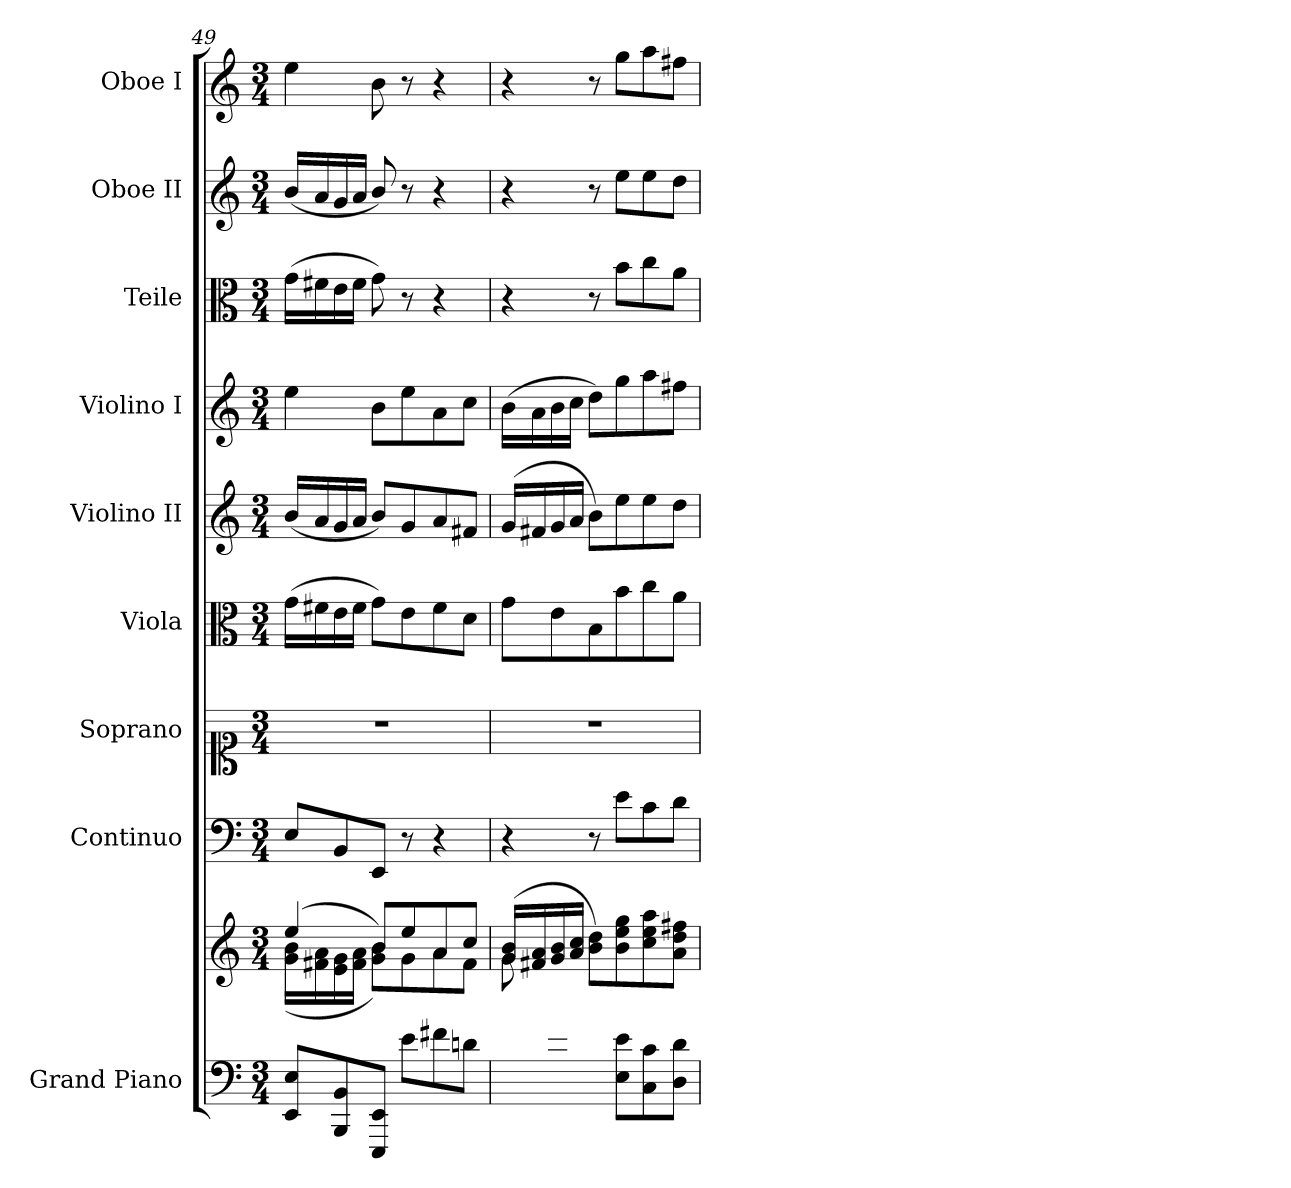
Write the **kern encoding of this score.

**kern	**kern	**kern	**kern	**kern	**kern	**kern	**kern	**kern	**kern
*part9	*part9	*part8	*part7	*part6	*part5	*part4	*part3	*part2	*part1
*staff10	*staff9	*staff8	*staff7	*staff6	*staff5	*staff4	*staff3	*staff2	*staff1
*I"Grand Piano	*	*I"Continuo	*I"Soprano	*I"Viola	*I"Violino II	*I"Violino I	*I"Teile	*I"Oboe II	*I"Oboe I
*I'Pno	*	*	*	*	*	*	*	*I'Ob	*I'Ob
*clefF4	*clefG2	*clefF4	*clefC1	*clefC3	*clefG2	*clefG2	*clefC3	*clefG2	*clefG2
*k[]	*k[]	*k[]	*k[]	*k[]	*k[]	*k[]	*k[]	*k[]	*k[]
*M3/4	*M3/4	*M3/4	*M3/4	*M3/4	*M3/4	*M3/4	*M3/4	*M3/4	*M3/4
=49	=49	=49	=49	=49	=49	=49	=49	=49	=49
*	*^	*	*	*	*	*	*	*	*
8EE/ 8E/L	(>4ee/	(16g\ 16b\LL	8E/L	2.r	(>16g\LL	(<16b/LL	4ee\	(>16g\LL	(<16b/LL	4ee\
.	.	16f#X\ 16a\	.	.	16f#X\	16a/	.	16f#X\	16a/	.
8BBB/ 8BB/	.	16e\ 16g\	8BB/	.	16e\	16g/	.	16e\	16g/	.
.	.	16f#\ 16a\JJ	.	.	16f#\JJ	16a/JJ	.	16f#\JJ	16a/JJ	.
8EEE/ 8EE/J	8b/L)	8g\ 8b\L)	8EE/J	.	8g\L)	8b/L)	8b\L	8g\)	8b/)	8b\
8e\L	8ee/	8g\	8r	.	8e\	8g/	8ee\	8r	8r	8r
8f#X\	8a/	8a\	4r	.	8f#\	8a/	8a\	4r	4r	4r
8dn\J	8cc/J	8f#\J	.	.	8d\J	8f#X/J	8cc\J	.	.	.
=50	=50	=50	=50	=50	=50	=50	=50	=50	=50	=50
8ryy	(>16g/ 16b/LL	8g\L	4r	2.r	8g\L	(<16g/LL	(>16b\LL	4r	4r	4r
.	16f#X/ 16a/	.	.	.	.	16f#X/	16a\	.	.	.
8e/	16g/ 16b/	2ryy	.	.	8e\	16g/	16b\	.	.	.
.	16a/ 16cc/JJ	.	.	.	.	16a/JJ	16cc\JJ	.	.	.
8B/J	8b\ 8dd\L)	.	8r	.	8B\	8b\L)	8dd\L)	8r	8r	8r
8E\ 8e\L	8b\ 8ee\ 8gg\	.	8e\L	.	8b\	8ee\	8gg\	8b\L	8ee\L	8gg\L
8C\ 8c\	8cc\ 8ee\ 8aa\	.	8c\	.	8cc\	8ee\	8aa\	8cc\	8ee\	8aa\
8D\ 8d\J	8a\ 8dd\ 8ff#X\J	8ryy	8d\J	.	8a\J	8dd\J	8ff#X\J	8a\J	8dd\J	8ff#X\J
*	*v	*v	*	*	*	*	*	*	*	*
=	=	=	=	=	=	=	=	=	=
*-	*-	*-	*-	*-	*-	*-	*-	*-	*-
